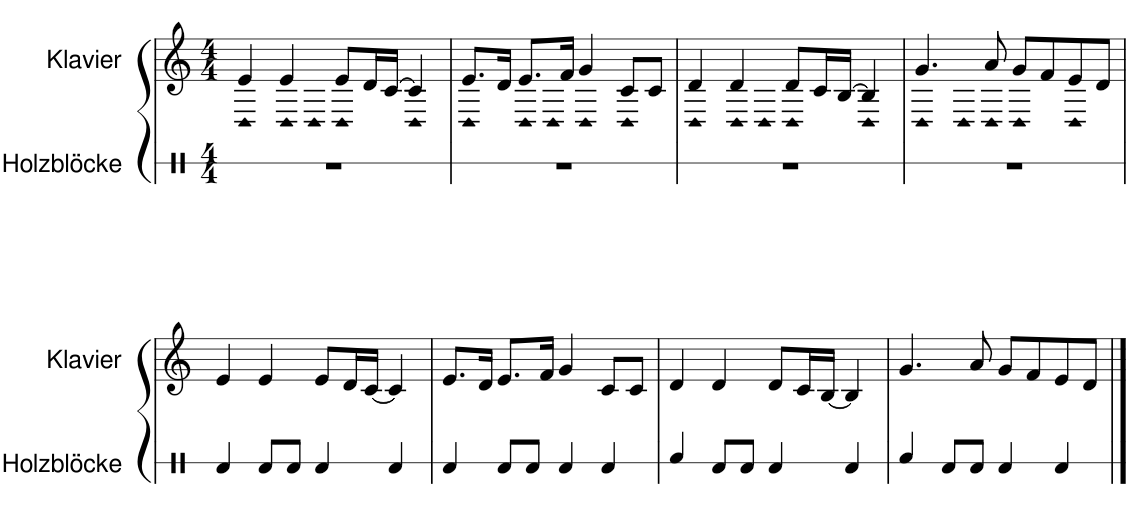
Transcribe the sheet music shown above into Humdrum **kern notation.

**kern	**kern
*part2	*part1
*staff2	*staff1
*I"Holzblöcke	*I"Klavier
*I'Hlz.bl.	*I'Klav.
*stria1	*
*clefX	*clefG2
*k[]	*k[]
*M4/4	*M4/4
=1	=1
*	*^
1r	4e/	4D
.	4e/	8D
.	.	8D
.	8e/L	4D
.	16d/L	.
.	[16c/JJ	.
.	4c/]	4D
=2	=2	=2
1r	8.e/L	4D
.	16d/Jk	.
.	8.e/L	8D
.	.	8D
.	16f/Jk	.
.	4g/	4D
.	8c/L	4D
.	8c/J	.
=3	=3	=3
1r	4d/	4D
.	4d/	8D
.	.	8D
.	8d/L	4D
.	16c/L	.
.	[16B/JJ	.
.	4B/]	4D
=4	=4	=4
1r	4.g/	4D
.	.	8D
.	8a/	8D
.	8g/L	4D
.	8f/	.
.	8e/	4D
.	8d/J	.
*	*v	*v
!!LO:LB:g=z
=1	=1
*stria1	*
4Rd/	4e/
8Rd/L	4e/
8Rd/J	.
4Rd/	8e/L
.	16d/L
.	[16c/JJ
4Rd/	4c/]
=2	=2
4Rd/	8.e/L
.	16d/Jk
8Rd/L	8.e/L
8Rd/J	.
.	16f/Jk
4Rd/	4g/
4Rd/	8c/L
.	8c/J
=3	=3
4Rf/	4d/
8Rd/L	4d/
8Rd/J	.
4Rd/	8d/L
.	16c/L
.	[16B/JJ
4Rd/	4B/]
=4	=4
4Rf/	4.g/
8Rd/L	.
8Rd/J	8a/
4Rd/	8g/L
.	8f/
4Rd/	8e/
.	8d/J
==	==
*-	*-
